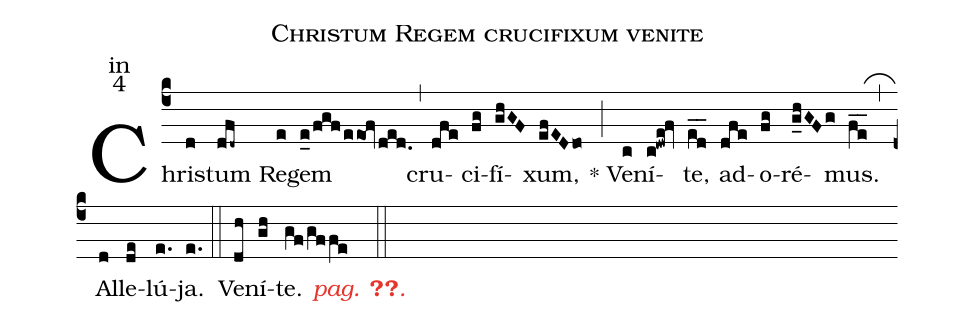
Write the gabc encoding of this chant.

name:Christum Regem crucifixum venite;
office-part:in;
mode:4;
%%
(c4) Chris(d)tum(dfd~) Re(e)gem(e_0/fgf/eeof/ded.) (,)
cru(dfe)ci(fg)fí(ghGF)xum,(efEDdo) (;)
<sp>*</sp> Ve(c)ní(c!dwe@fv)te,(ed__) ad(dfe)o(fg)ré(g_hGFg)mus.(fe__) (,_)
Al(d)le(de)lú(e.)ja.(e.) (::)
Ve(dh)ní(gh)t{e}. <c><i>pag. <v>\pageref{M-ORIP4c}</v>.</i></c>(gf/gffe ::)
